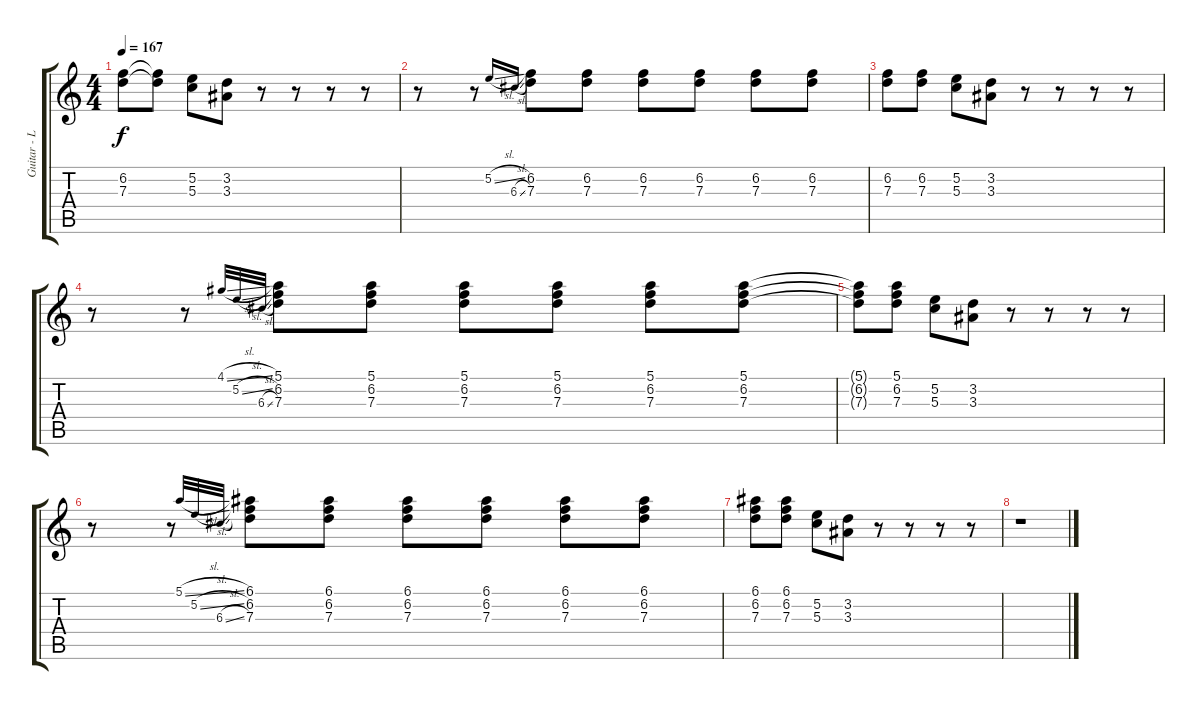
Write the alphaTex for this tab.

\track ("Guitar - Lead 2" "Guitar - L") {instrument distortionguitar}
\staff {score tabs}
\tuning (E4 B3 G3 D3 A2 E2) {hide}
\ts (4 4)
\tempo 167
\clef g2
\ks aminor
(6.2{t} 7.3{t}).8{dy f} (6.2{t} 7.3{t}).8 (5.2 5.3).8 (3.2 3.3).8 r.8 r.8 r.8 r.8 |
r.8 r.8 5.2{sl}.16{gr onbeat} 6.3{sl}.16{gr onbeat} (6.2 7.3).8 (6.2 7.3).8 (6.2 7.3).8 (6.2 7.3).8 (6.2 7.3).8 (6.2 7.3).8 |
(6.2 7.3).8 (6.2 7.3).8 (5.2 5.3).8 (3.2 3.3).8 r.8 r.8 r.8 r.8 |
r.8 r.8 4.1{sl}.32{gr onbeat} 5.2{sl}.32{gr onbeat} 6.3{sl}.32{gr onbeat} (5.1 6.2 7.3).8 (5.1 6.2 7.3).8 (5.1 6.2 7.3).8 (5.1 6.2 7.3).8 (5.1 6.2 7.3).8 (5.1 6.2 7.3).8 |
(5.1{t} 6.2{t} 7.3{t}).8 (5.1 6.2 7.3).8 (5.2 5.3).8 (3.2 3.3).8 r.8 r.8 r.8 r.8 |
r.8 r.8 5.1{sl}.32{gr onbeat} 5.2{sl}.32{gr onbeat} 6.3{sl}.32{gr onbeat} (6.1 6.2 7.3).8 (6.1 6.2 7.3).8 (6.1 6.2 7.3).8 (6.1 6.2 7.3).8 (6.1 6.2 7.3).8 (6.1 6.2 7.3).8 |
(6.1 6.2 7.3).8 (6.1 6.2 7.3).8 (5.2 5.3).8 (3.2 3.3).8 r.8 r.8 r.8 r.8 |
r.1
